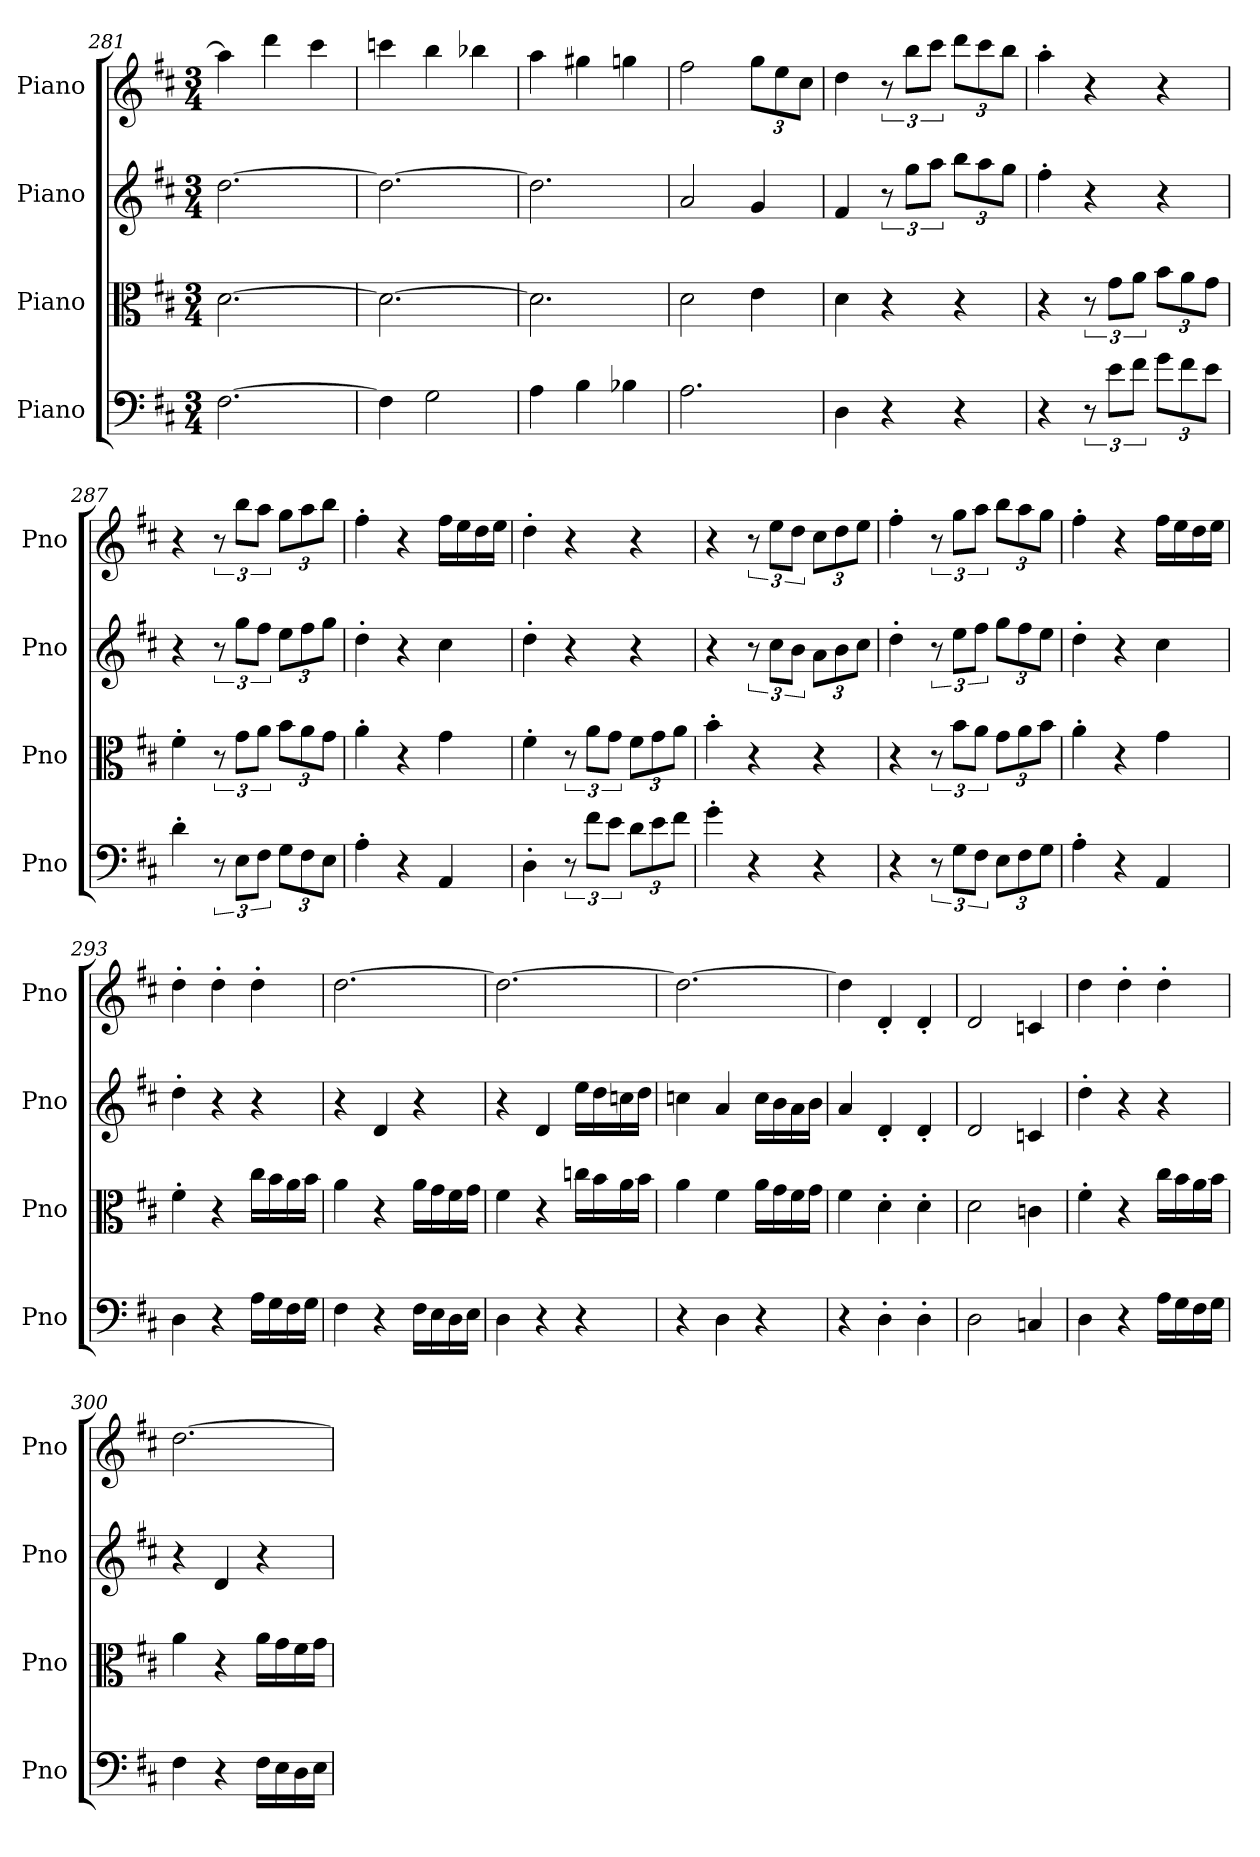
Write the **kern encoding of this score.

**kern	**kern	**kern	**kern
*part4	*part3	*part2	*part1
*staff4	*staff3	*staff2	*staff1
*I"Piano	*I"Piano	*I"Piano	*I"Piano
*I'Pno	*I'Pno	*I'Pno	*I'Pno
*clefF4	*clefC3	*clefG2	*clefG2
*k[f#c#]	*k[f#c#]	*k[f#c#]	*k[f#c#]
*M3/4	*M3/4	*M3/4	*M3/4
=281	=281	=281	=281
[2.F#\	[2.d\	[2.dd\	4aa\]
.	.	.	4ddd\
.	.	.	4ccc#\
=282	=282	=282	=282
4F#\]	2.d\_	2.dd\_	4cccn\
2G\	.	.	4bb\
.	.	.	4bb-X\
=283	=283	=283	=283
4A\	2.d\]	2.dd\]	4aa\
4B\	.	.	4gg#X\
4B-X\	.	.	4ggn\
=284	=284	=284	=284
2.A\	2d\	2a/	2ff#\
*	*	*	*Xbrackettup
.	4e\	4g/	12gg\L
.	.	.	12ee\
.	.	.	12cc#\J
=285	=285	=285	=285
4D\	4d\	4f#/	4dd\
*	*	*	*brackettup
4r	4r	12r	12r
.	.	12gg\L	12bb\L
.	.	12aa\J	12ccc#\J
*	*	*Xbrackettup	*Xbrackettup
4r	4r	12bb\L	12ddd\L
.	.	12aa\	12ccc#\
.	.	12gg\J	12bb\J
!!LO:LB:g=z
=286	=286	=286	=286
4r	4r	4ff#'\	4aa'\
12r	12r	4r	4r
12e\L	12g\L	.	.
12f#\J	12a\J	.	.
*Xbrackettup	*Xbrackettup	*	*
12g\L	12b\L	4r	4r
12f#\	12a\	.	.
12e\J	12g\J	.	.
=287	=287	=287	=287
4d'\	4f#'\	4r	4r
*brackettup	*brackettup	*brackettup	*brackettup
12r	12r	12r	12r
12E\L	12g\L	12gg\L	12bb\L
12F#\J	12a\J	12ff#\J	12aa\J
*Xbrackettup	*Xbrackettup	*Xbrackettup	*Xbrackettup
12G\L	12b\L	12ee\L	12gg\L
12F#\	12a\	12ff#\	12aa\
12E\J	12g\J	12gg\J	12bb\J
=288	=288	=288	=288
4A'\	4a'\	4dd'\	4ff#'\
4r	4r	4r	4r
4AA/	4g\	4cc#\	16ff#\LL
.	.	.	16ee\
.	.	.	16dd\
.	.	.	16ee\JJ
=289	=289	=289	=289
4D'\	4f#'\	4dd'\	4dd'\
*brackettup	*brackettup	*	*
12r	12r	4r	4r
12f#\L	12a\L	.	.
12e\J	12g\J	.	.
*Xbrackettup	*Xbrackettup	*	*
12d\L	12f#\L	4r	4r
12e\	12g\	.	.
12f#\J	12a\J	.	.
=290	=290	=290	=290
4g'\	4b'\	4r	4r
*	*	*brackettup	*brackettup
4r	4r	12r	12r
.	.	12cc#\L	12ee\L
.	.	12b\J	12dd\J
*	*	*Xbrackettup	*Xbrackettup
4r	4r	12a\L	12cc#\L
.	.	12b\	12dd\
.	.	12cc#\J	12ee\J
!!LO:PB:g=z
=291	=291	=291	=291
4r	4r	4dd'\	4ff#'\
*brackettup	*brackettup	*brackettup	*brackettup
12r	12r	12r	12r
12G\L	12b\L	12ee\L	12gg\L
12F#\J	12a\J	12ff#\J	12aa\J
*Xbrackettup	*Xbrackettup	*Xbrackettup	*Xbrackettup
12E\L	12g\L	12gg\L	12bb\L
12F#\	12a\	12ff#\	12aa\
12G\J	12b\J	12ee\J	12gg\J
=292	=292	=292	=292
4A'\	4a'\	4dd'\	4ff#'\
4r	4r	4r	4r
4AA/	4g\	4cc#\	16ff#\LL
.	.	.	16ee\
.	.	.	16dd\
.	.	.	16ee\JJ
=293	=293	=293	=293
4D\	4f#'\	4dd'\	4dd'\
4r	4r	4r	4dd'\
16A\LL	16cc#\LL	4r	4dd'\
16G\	16b\	.	.
16F#\	16a\	.	.
16G\JJ	16b\JJ	.	.
=294	=294	=294	=294
4F#\	4a\	4r	[2.dd\
4r	4r	4d/	.
16F#\LL	16a\LL	4r	.
16E\	16g\	.	.
16D\	16f#\	.	.
16E\JJ	16g\JJ	.	.
=295	=295	=295	=295
4D\	4f#\	4r	2.dd\_
4r	4r	4d/	.
4r	16ccn\LL	16ee\LL	.
.	16b\	16dd\	.
.	16a\	16ccn\	.
.	16b\JJ	16dd\JJ	.
=296	=296	=296	=296
4r	4a\	4ccn\	2.dd\_
4D\	4f#\	4a/	.
4r	16a\LL	16cc\LL	.
.	16g\	16b\	.
.	16f#\	16a\	.
.	16g\JJ	16b\JJ	.
!!LO:LB:g=z
=297	=297	=297	=297
4r	4f#\	4a/	4dd\]
4D'\	4d'\	4d'/	4d'/
4D'\	4d'\	4d'/	4d'/
=298	=298	=298	=298
2D\	2d\	2d/	2d/
4Cn/	4cn\	4cn/	4cn/
=299	=299	=299	=299
4D\	4f#'\	4dd'\	4dd\
4r	4r	4r	4dd'\
16A\LL	16cc#\LL	4r	4dd'\
16G\	16b\	.	.
16F#\	16a\	.	.
16G\JJ	16b\JJ	.	.
=300	=300	=300	=300
4F#\	4a\	4r	[2.dd\
4r	4r	4d/	.
16F#\LL	16a\LL	4r	.
16E\	16g\	.	.
16D\	16f#\	.	.
16E\JJ	16g\JJ	.	.
=	=	=	=
*-	*-	*-	*-
